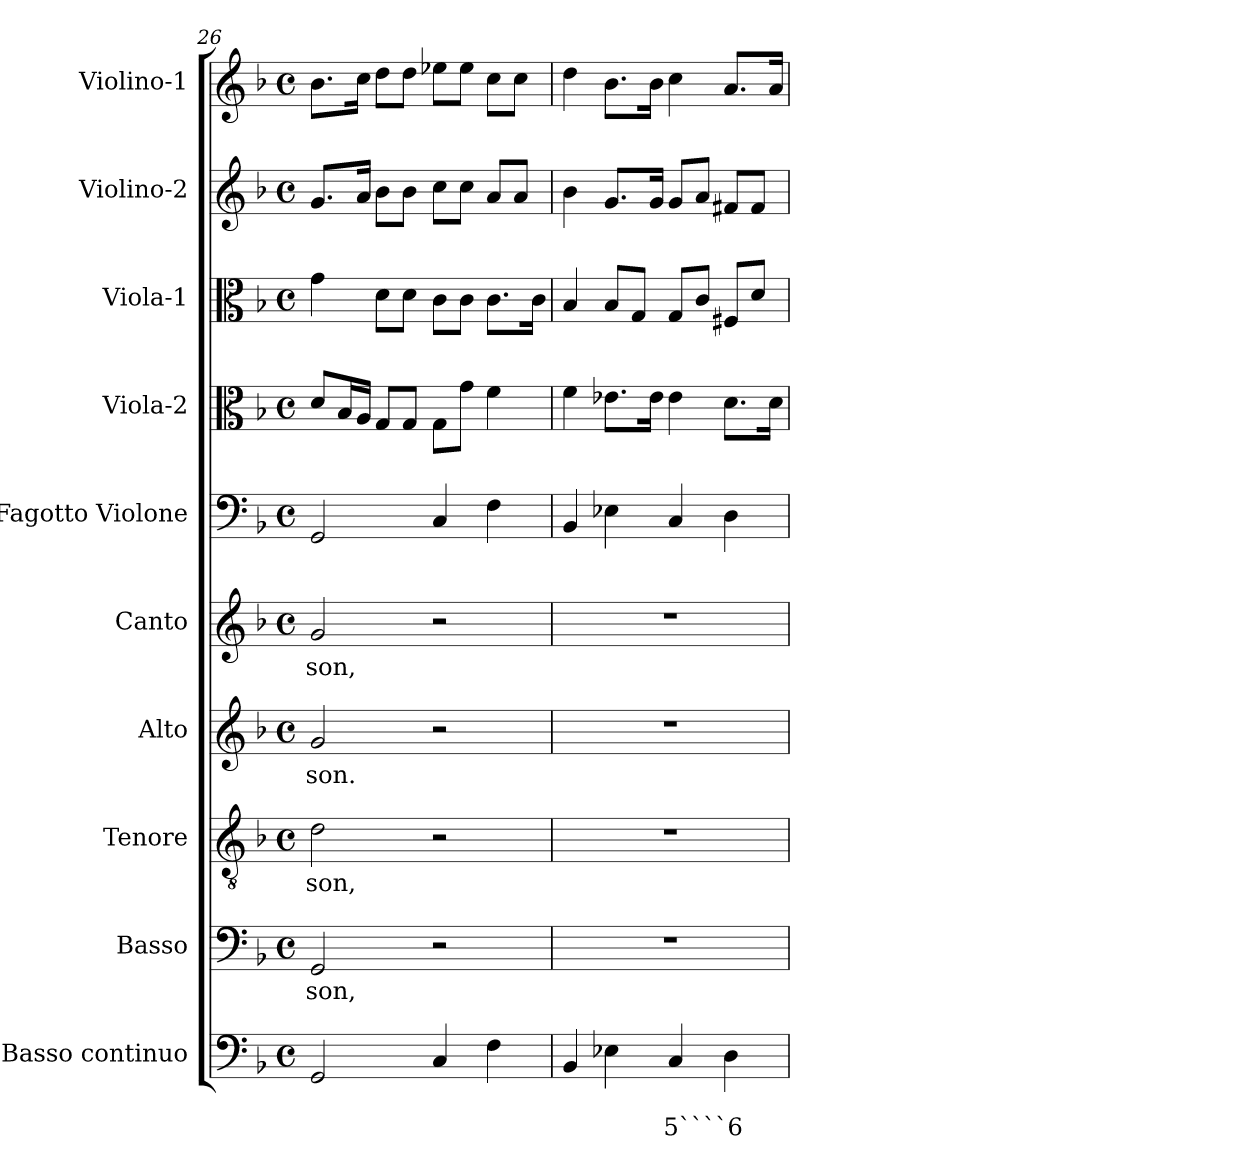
**kern	**text	**text	**kern	**text	**kern	**text	**kern	**text	**kern	**text	**kern	**kern	**kern	**kern	**kern
*part10	*part10	*part10	*part9	*part9	*part8	*part8	*part7	*part7	*part6	*part6	*part5	*part4	*part3	*part2	*part1
*staff10	*staff10	*staff10	*staff9	*staff9	*staff8	*staff8	*staff7	*staff7	*staff6	*staff6	*staff5	*staff4	*staff3	*staff2	*staff1
*I"Basso continuo	*	*	*I"Basso	*	*I"Tenore	*	*I"Alto	*	*I"Canto	*	*I"Fagotto Violone	*I"Viola-2	*I"Viola-1	*I"Violino-2	*I"Violino-1
!!LO:PB:g=z
*clefF4	*	*	*clefF4	*	*clefGv2	*	*clefG2	*	*clefG2	*	*clefF4	*clefC3	*clefC3	*clefG2	*clefG2
*k[b-]	*	*	*k[b-]	*	*k[b-]	*	*k[b-]	*	*k[b-]	*	*k[b-]	*k[b-]	*k[b-]	*k[b-]	*k[b-]
*F:	*	*	*F:	*	*F:	*	*F:	*	*F:	*	*F:	*F:	*F:	*F:	*F:
*M4/4	*	*	*M4/4	*	*M4/4	*	*M4/4	*	*M4/4	*	*M4/4	*M4/4	*M4/4	*M4/4	*M4/4
*met(c)	*	*	*met(c)	*	*met(c)	*	*met(c)	*	*met(c)	*	*met(c)	*met(c)	*met(c)	*met(c)	*met(c)
=26	=26	=26	=26	=26	=26	=26	=26	=26	=26	=26	=26	=26	=26	=26	=26
!	!	!	!	!LO:LY:b	!	!	!	!	!	!	!	!	!	!	!
!	!	!	!	!	!	!LO:LY:b	!	!	!	!	!	!	!	!	!
!	!	!	!	!	!	!	!	!LO:LY:b	!	!	!	!	!	!	!
!	!	!	!	!	!	!	!	!	!	!LO:LY:b	!	!	!	!	!
2GG/	.	.	2GG/	-son,	2d\	-son,	2g/	-son.	2g/	-son,	2GG/	8d/L	4g\	8.g/L	8.b-\L
.	.	.	.	.	.	.	.	.	.	.	.	16B-/L	.	.	.
.	.	.	.	.	.	.	.	.	.	.	.	16A/JJ	.	16a/Jk	16cc\Jk
.	.	.	.	.	.	.	.	.	.	.	.	8G/L	8d\L	8b-\L	8dd\L
.	.	.	.	.	.	.	.	.	.	.	.	8G/J	8d\J	8b-\J	8dd\J
4C/	.	.	2r	.	2r	.	2r	.	2r	.	4C/	8G\L	8c\L	8cc\L	8ee-X\L
.	.	.	.	.	.	.	.	.	.	.	.	8g\J	8c\J	8cc\J	8ee-\J
4F\	.	.	.	.	.	.	.	.	.	.	4F\	4f\	8.c\L	8a/L	8cc\L
.	.	.	.	.	.	.	.	.	.	.	.	.	.	8a/J	8cc\J
.	.	.	.	.	.	.	.	.	.	.	.	.	16c\Jk	.	.
=27	=27	=27	=27	=27	=27	=27	=27	=27	=27	=27	=27	=27	=27	=27	=27
4BB-/	.	.	1r	.	1r	.	1r	.	1r	.	4BB-/	4f\	4B-/	4b-\	4dd\
4E-X\	.	.	.	.	.	.	.	.	.	.	4E-X\	8.e-X\L	8B-/L	8.g/L	8.b-\L
.	.	.	.	.	.	.	.	.	.	.	.	.	8G/J	.	.
.	.	.	.	.	.	.	.	.	.	.	.	16e-\Jk	.	16g/Jk	16b-\Jk
!	!	!LO:LY:b	!	!	!	!	!	!	!	!	!	!	!	!	!
4C/	.	5````6	.	.	.	.	.	.	.	.	4C/	4e-\	8G/L	8g/L	4cc\
.	.	.	.	.	.	.	.	.	.	.	.	.	8c/J	8a/J	.
4D\	.	.	.	.	.	.	.	.	.	.	4D\	8.d\L	8F#X/L	8f#X/L	8.a/L
.	.	.	.	.	.	.	.	.	.	.	.	.	8d/J	8f#/J	.
.	.	.	.	.	.	.	.	.	.	.	.	16d\Jk	.	.	16a/Jk
=	=	=	=	=	=	=	=	=	=	=	=	=	=	=	=
*-	*-	*-	*-	*-	*-	*-	*-	*-	*-	*-	*-	*-	*-	*-	*-
